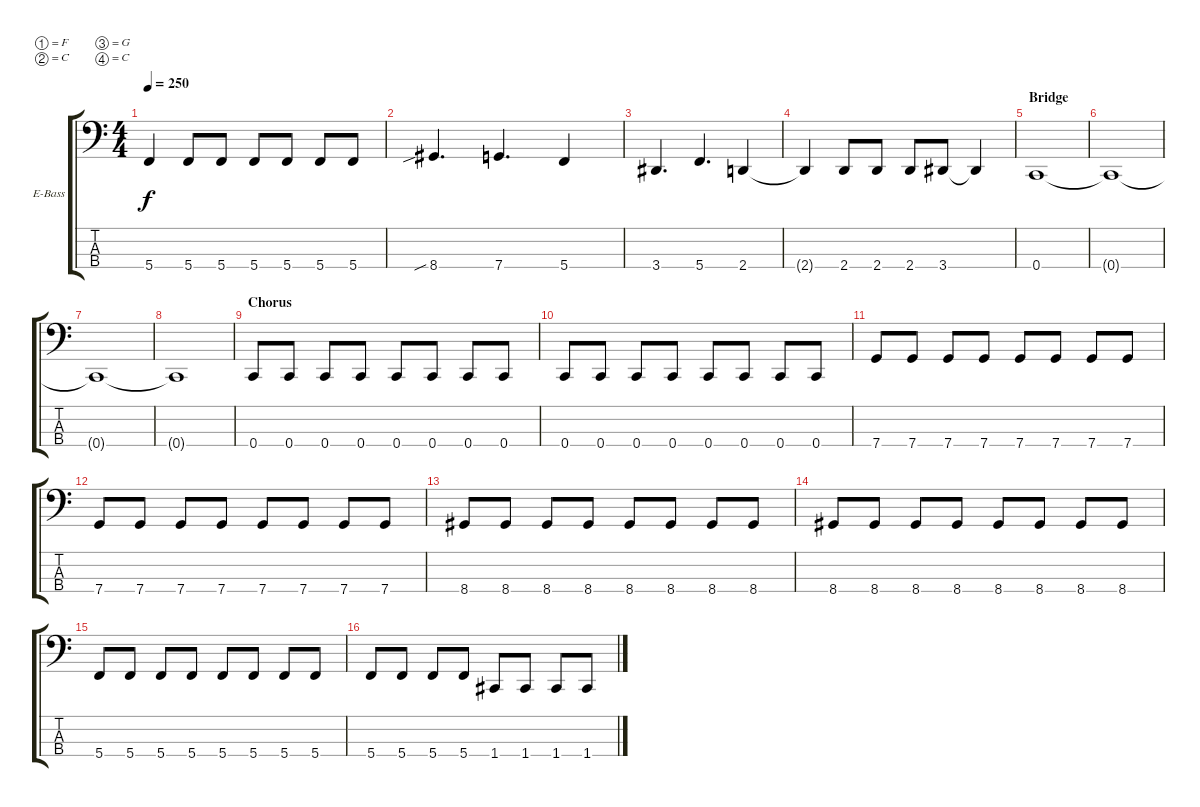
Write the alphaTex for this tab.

\defaultSystemsLayout 4
\bracketExtendMode groupsimilarinstruments
\firstSystemTrackNameOrientation horizontal
\otherSystemsTrackNameOrientation horizontal
\track ("Electric Bass" "E-Bass") {instrument electricbassfinger}
\staff {score tabs}
\tuning (F2 C2 G1 C1)
\ts (4 4)
\tempo 250
\clef f4
\ks c
5.4{t}.4{dy f} 5.4.8 5.4.8 5.4.8 5.4.8 5.4.8 5.4.8 |
8.4{sib}.4{d} 7.4.4{d} 5.4.4 |
3.4.4{d} 5.4.4{d} 2.4.4 |
2.4{t}.4 2.4.8 2.4.8 2.4.8 3.4.8 3.4{t}.4 |
\section ("" "Bridge")
0.4.1 |
0.4{t}.1 |
0.4{t}.1 |
0.4{t}.1 |
\section ("" "Chorus")
0.4.8 0.4.8 0.4.8 0.4.8 0.4.8 0.4.8 0.4.8 0.4.8 |
0.4.8 0.4.8 0.4.8 0.4.8 0.4.8 0.4.8 0.4.8 0.4.8 |
7.4.8 7.4.8 7.4.8 7.4.8 7.4.8 7.4.8 7.4.8 7.4.8 |
7.4.8 7.4.8 7.4.8 7.4.8 7.4.8 7.4.8 7.4.8 7.4.8 |
8.4.8 8.4.8 8.4.8 8.4.8 8.4.8 8.4.8 8.4.8 8.4.8 |
8.4.8 8.4.8 8.4.8 8.4.8 8.4.8 8.4.8 8.4.8 8.4.8 |
5.4.8 5.4.8 5.4.8 5.4.8 5.4.8 5.4.8 5.4.8 5.4.8 |
5.4.8 5.4.8 5.4.8 5.4.8 1.4.8 1.4.8 1.4.8 1.4.8
